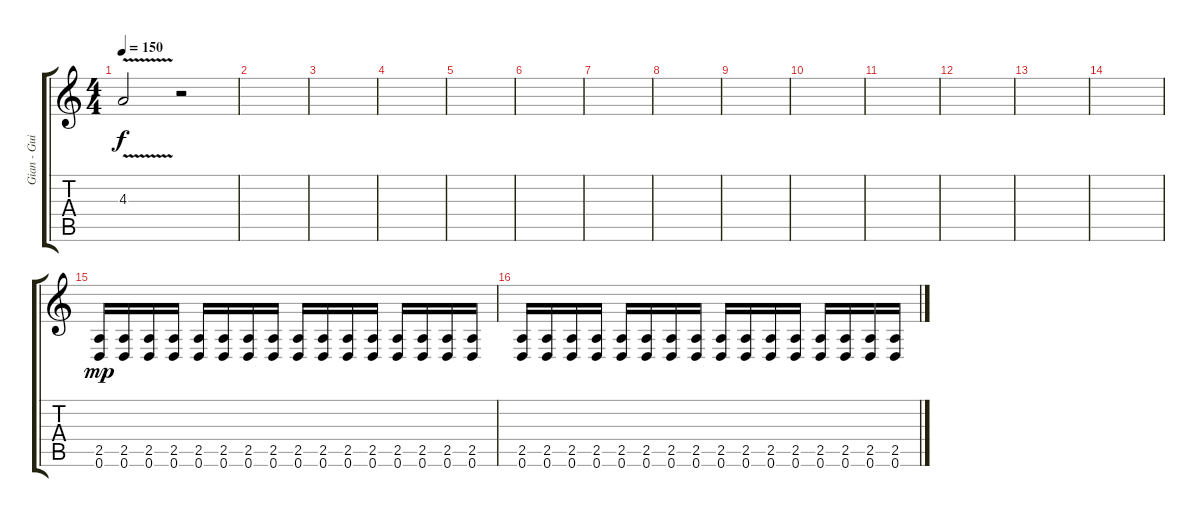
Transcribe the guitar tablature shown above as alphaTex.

\track ("Gian - Guitar 2" "Gian - Gui") {instrument distortionguitar}
\staff {score tabs}
\tuning (D4 A3 F3 C3 G2 D2) {hide}
\ts (4 4)
\tempo 150
\clef g2
\ks c
4.3{v}.2{dy f} r.2 |
|
|
|
|
|
|
|
|
|
|
|
|
|
(2.5 0.6).16{dy mp} (2.5 0.6).16 (2.5 0.6).16 (2.5 0.6).16 (2.5 0.6).16 (2.5 0.6).16 (2.5 0.6).16 (2.5 0.6).16 (2.5 0.6).16 (2.5 0.6).16 (2.5 0.6).16 (2.5 0.6).16 (2.5 0.6).16 (2.5 0.6).16 (2.5 0.6).16 (2.5 0.6).16 |
(2.5 0.6).16 (2.5 0.6).16 (2.5 0.6).16 (2.5 0.6).16 (2.5 0.6).16 (2.5 0.6).16 (2.5 0.6).16 (2.5 0.6).16 (2.5 0.6).16 (2.5 0.6).16 (2.5 0.6).16 (2.5 0.6).16 (2.5 0.6).16 (2.5 0.6).16 (2.5 0.6).16 (2.5 0.6).16
